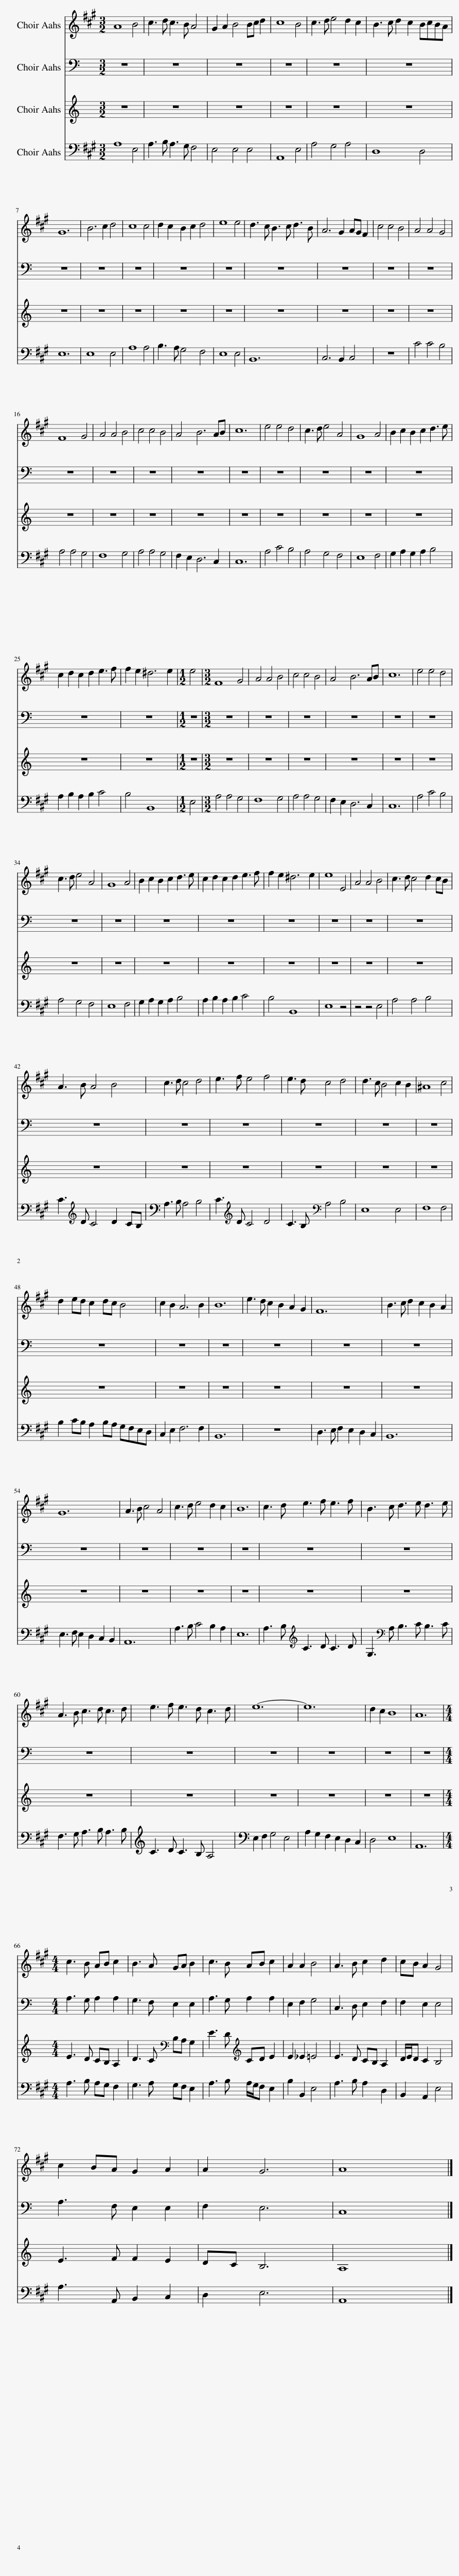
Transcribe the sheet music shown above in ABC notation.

X:1
%%score 1 2 3 4
L:1/8
M:3/2
I:linebreak $
K:A
V:1 treble
V:2 bass
V:3 treble
V:4 bass
V:1
 A8 B4 | c3 d c3 B A4 | G2 A2 B4 Bc d2 | c8 B4 | c3 d e4 d2 c2 | %5
 B3 c d2 c2 BcBA |$ G12 | B6 c2 d4 | c8 c4 | d2 c2 B2 c2 d4 | %10
 e8 e4 | d3 c B3 c d3 B | A6 G2 AG F2 | c4 c4 B4 | A4 A4 G4 |$ %15
 F8 G4 | A4 A4 B4 | c4 c4 B4 | A4 B6 AB | c12 | %20
 e4 e4 d4 | c3 d e4 A4 | G8 A4 | B2 c2 B2 c2 d3 e |$ c2 d2 c2 d2 e3 f | %25
 f2 e2 ^d6 e2 |[M:1/2] e4 |[M:3/2] F8 G4 | A4 A4 B4 | c4 c4 B4 | %30
 A4 B6 AB | c12 | e4 e4 d4 |$ c3 d e4 A4 | G8 A4 | %35
 B2 c2 B2 c2 d3 e | c2 d2 c2 d2 e3 f | f2 e2 ^d6 e2 | e8 E4 | A4 A4 B4 | %40
 c3 d c4 d2 cB |$ A3 B A4 B4 | c3 d c4 d4 | e3 f e4 f4 | e3 d c4 d4 | %45
 d3 c B4 c2 B2 | ^A8 c4 |$ d2 ed c2 dc B4 | c2 B2 A6 B2 | B12 | %50
 e3 d c2 B2 A2 G2 | F12 | B3 c d2 c2 B2 A2 |$ G12 | A3 B c4 A4 | %55
 c3 d e4 d2 c2 | B12 | c3 d e3 f e3 f | B3 c d3 e d3 e |$ A3 B c3 d c3 d | %60
 e3 f e3 d c3 d | e12- | e12 | d2 c2 B8 | A12 |$ %65
[M:4/4] c3 B AB c2 | B3 A GA B2 | c3 B AB c2 | A2 A2 B4 | A3 B c2 d2 | %70
 cB A2 G4 |$ c2 BA G2 A2 | A2 G6 | A8 |] %74
V:2
[K:C] z12 | z12 | z12 | z12 | z12 | %5
 z12 |$ z12 | z12 | z12 | z12 | %10
 z12 | z12 | z12 | z12 | z12 |$ %15
 z12 | z12 | z12 | z12 | z12 | %20
 z12 | z12 | z12 | z12 |$ z12 | %25
 z12 |[M:1/2] z4 |[M:3/2] z12 | z12 | z12 | %30
 z12 | z12 | z12 |$ z12 | z12 | %35
 z12 | z12 | z12 | z12 | z12 | %40
 z12 |$ z12 | z12 | z12 | z12 | %45
 z12 | z12 |$ z12 | z12 | z12 | %50
 z12 | z12 | z12 |$ z12 | z12 | %55
 z12 | z12 | z12 | z12 |$ z12 | %60
 z12 | z12 | z12 | z12 | z12 |$ %65
[M:4/4] A,3 G, A,2 A,2 | G,3 F, E,2 E,2 | A,3 G, A,2 A,2 | E,2 F,2 G,4 | C,3 D, E,2 F,2 | %70
 F,2 E,2 E,4 |$ A,3 F, E,2 E,2 | F,2 E,6 | C,8 |] %74
V:3
[K:C] z12 | z12 | z12 | z12 | z12 | %5
 z12 |$ z12 | z12 | z12 | z12 | %10
 z12 | z12 | z12 | z12 | z12 |$ %15
 z12 | z12 | z12 | z12 | z12 | %20
 z12 | z12 | z12 | z12 |$ z12 | %25
 z12 |[M:1/2] z4 |[M:3/2] z12 | z12 | z12 | %30
 z12 | z12 | z12 |$ z12 | z12 | %35
 z12 | z12 | z12 | z12 | z12 | %40
 z12 |$ z12 | z12 | z12 | z12 | %45
 z12 | z12 |$ z12 | z12 | z12 | %50
 z12 | z12 | z12 |$ z12 | z12 | %55
 z12 | z12 | z12 | z12 |$ z12 | %60
 z12 | z12 | z12 | z12 | z12 |$ %65
[M:4/4] E3 D CB, A,2 | D3 C[K:bass] B,A, G,2 | E3 D[K:treble] CD E2 | E2 _E2 =E4 | E3 D CB, A,2 | %70
 D/E/D C2 B,4 |$ E3 F F2 E2 | DC B,6 | A,8 |] %74
V:4
 A,8 E,4 | A,3 B, A,3 G, F,4 | E,4 E,4 E,4 | A,,8 E,4 | A,4 G,4 A,4 | %5
 D,8 D,4 |$ E,12 | E,8 E,4 | A,8 A,4 | B,3 A, G,4 F,4 | %10
 E,8 E,4 | B,,12 | C,6 B,,2 C,4 | z12 | C4 C4 B,4 |$ %15
 A,4 A,4 G,4 | F,8 G,4 | A,4 A,4 G,4 | F,2 E,2 D,6 C,2 | C,12 | %20
 A,4 C4 B,4 | A,4 G,4 F,4 | E,8 F,4 | G,2 A,2 G,2 A,2 B,4 |$ A,2 B,2 A,2 B,2 C4 | %25
 B,4 B,,8 |[M:1/2] E,4 |[M:3/2] A,4 A,4 G,4 | F,8 G,4 | A,4 A,4 G,4 | %30
 F,2 E,2 D,6 C,2 | C,12 | A,4 C4 B,4 |$ A,4 G,4 F,4 | E,8 F,4 | %35
 G,2 A,2 G,2 A,2 B,4 | A,2 B,2 A,2 B,2 C4 | B,4 B,,8 | E,8 z4 | z4 z4 E,4 | %40
 A,4 A,4 B,4 |$ C3[K:treble] D C4 D2 CB, | A,3 B, A,4 B,4 | C3[K:treble] D C4 D4 | C3 B,[K:bass] A,4 B,4 | %45
 E,8 E,4 | F,8 F,4 |$ B,2 CB, A,2 B,A, G,F,E,D, | C,2 E,2 F,6 F,2 | B,,12 | %50
 z12 | D,3 E, F,2 E,2 D,2 C,2 | B,,12 |$ E,3 F, E,2 D,2 C,2 B,,2 | A,,12 | %55
 A,3 B, C4 B,2 A,2 | E,12 | A,3 B,[K:treble] C3 D C3 D | G,3[K:bass] A, B,3 C B,3 C |$ F,3 G, A,3 B, A,3 B, | %60
 C3 D C3 B, A,4 | E,2 F,2 G,4 E,4 | A,2 G,2 F,2 E,2 D,2 C,2 | D,4 E,8 | A,,12 |$ %65
[M:4/4] A,3 B, A,G, F,2 | G,3 A, G,F, E,2 | A,3 B, A,/G,/F, E,2 | B,2 B,,2 E,4 | A,3 B, A,2 D,2 | %70
 B,,2 A,,2 E,4 |$ A,3 A,, B,,2 C,2 | D,2 E,6 | A,,8 |] %74
